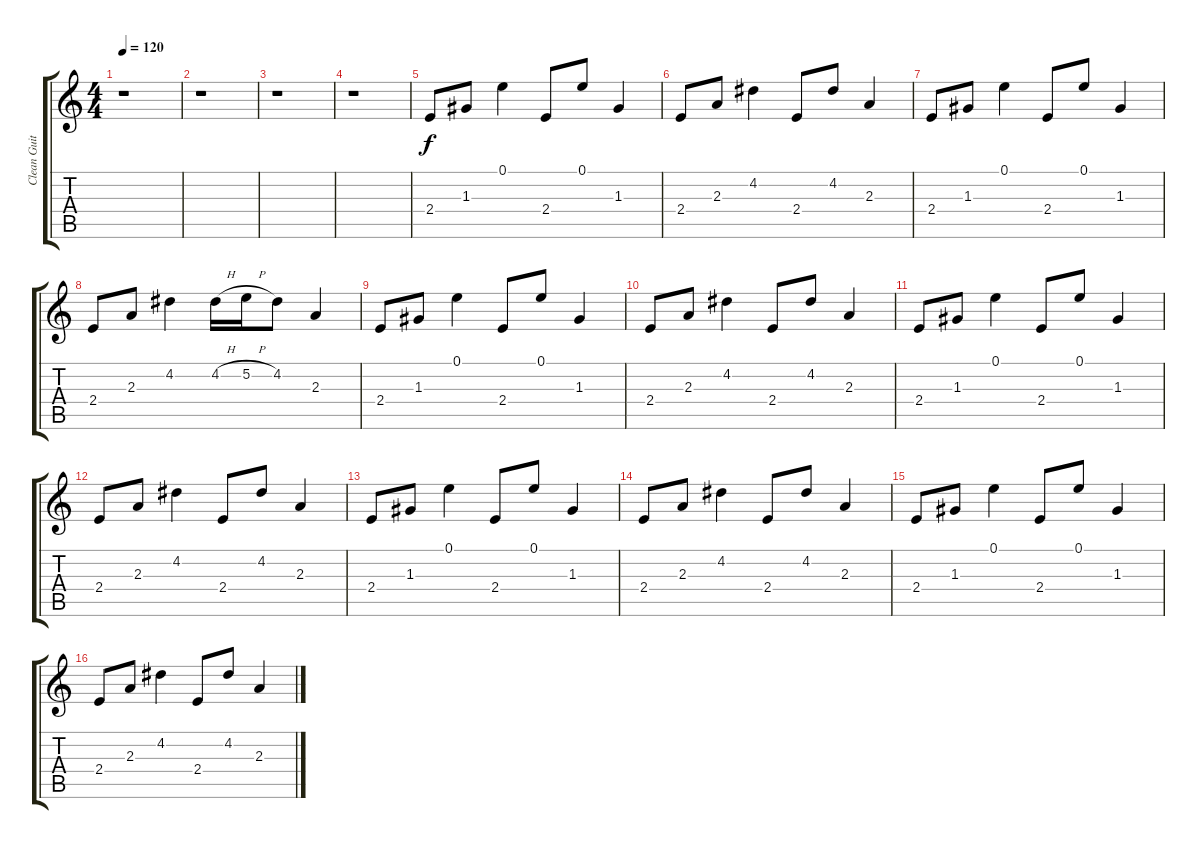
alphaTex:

\track ("Clean Guitar" "Clean Guit") {instrument electricguitarclean}
\staff {score tabs}
\tuning (E4 B3 G3 D3 A2 E2) {hide}
\ts (4 4)
\tempo 120
\clef g2
\ks c
r.1{dy f instrument electricguitarclean} |
r.1 |
r.1 |
r.1 |
2.4.8 1.3.8 0.1.4 2.4.8 0.1.8 1.3.4 |
2.4.8 2.3.8 4.2.4 2.4.8 4.2.8 2.3.4 |
2.4.8 1.3.8 0.1.4 2.4.8 0.1.8 1.3.4 |
2.4.8 2.3.8 4.2.4 4.2{h}.16 5.2{h}.16 4.2.8 2.3.4 |
2.4.8 1.3.8 0.1.4 2.4.8 0.1.8 1.3.4 |
2.4.8 2.3.8 4.2.4 2.4.8 4.2.8 2.3.4 |
2.4.8 1.3.8 0.1.4 2.4.8 0.1.8 1.3.4 |
2.4.8 2.3.8 4.2.4 2.4.8 4.2.8 2.3.4 |
2.4.8 1.3.8 0.1.4 2.4.8 0.1.8 1.3.4 |
2.4.8 2.3.8 4.2.4 2.4.8 4.2.8 2.3.4 |
2.4.8 1.3.8 0.1.4 2.4.8 0.1.8 1.3.4 |
2.4.8 2.3.8 4.2.4 2.4.8 4.2.8 2.3.4
